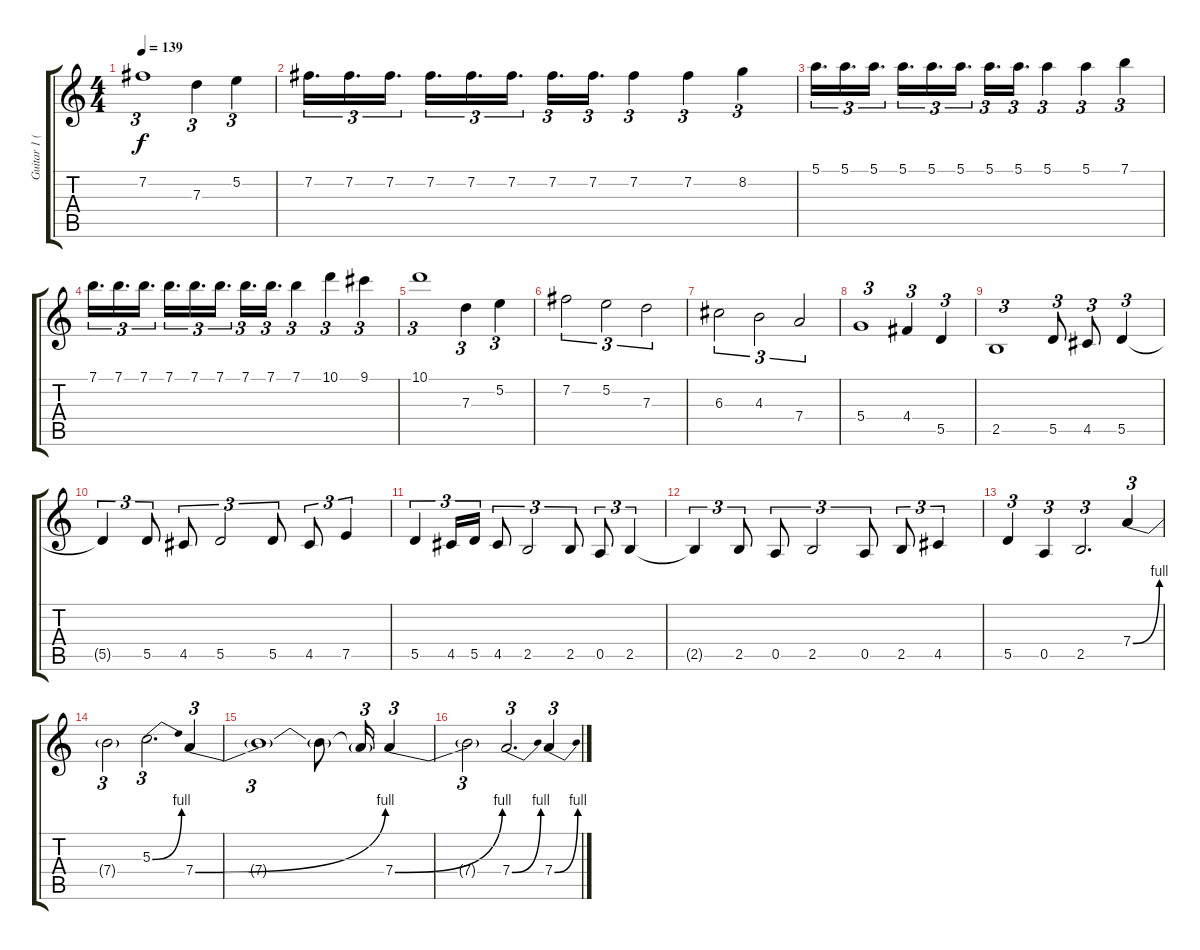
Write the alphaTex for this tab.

\track ("Guitar 1 (Lead)" "Guitar 1 (") {instrument distortionguitar}
\staff {score tabs}
\tuning (E4 B3 G3 D3 A2 D2) {hide}
\ts (4 4)
\tempo 139
\clef g2
\ks c
7.2.1{tu (3 2) dy f} 7.3.4{tu (3 2)} 5.2.4{tu (3 2)} |
7.2.16{d tu (3 2)} 7.2.16{d tu (3 2)} 7.2.16{d tu (3 2)} 7.2.16{d tu (3 2)} 7.2.16{d tu (3 2)} 7.2.16{d tu (3 2)} 7.2.16{d tu (3 2)} 7.2.16{d tu (3 2)} 7.2.4{tu (3 2)} 7.2.4{tu (3 2)} 8.2.4{tu (3 2)} |
5.1.16{d tu (3 2)} 5.1.16{d tu (3 2)} 5.1.16{d tu (3 2)} 5.1.16{d tu (3 2)} 5.1.16{d tu (3 2)} 5.1.16{d tu (3 2)} 5.1.16{d tu (3 2)} 5.1.16{d tu (3 2)} 5.1.4{tu (3 2)} 5.1.4{tu (3 2)} 7.1.4{tu (3 2)} |
7.1.16{d tu (3 2)} 7.1.16{d tu (3 2)} 7.1.16{d tu (3 2)} 7.1.16{d tu (3 2)} 7.1.16{d tu (3 2)} 7.1.16{d tu (3 2)} 7.1.16{d tu (3 2)} 7.1.16{d tu (3 2)} 7.1.4{tu (3 2)} 10.1.4{tu (3 2)} 9.1.4{tu (3 2)} |
10.1.1{tu (3 2)} 7.3.4{tu (3 2)} 5.2.4{tu (3 2)} |
7.2.2{tu (3 2)} 5.2.2{tu (3 2)} 7.3.2{tu (3 2)} |
6.3.2{tu (3 2)} 4.3.2{tu (3 2)} 7.4.2{tu (3 2)} |
5.4.1{tu (3 2)} 4.4.4{tu (3 2)} 5.5.4{tu (3 2)} |
2.5.1{tu (3 2)} 5.5.8{tu (3 2)} 4.5.8{tu (3 2)} 5.5.4{tu (3 2)} |
5.5{t}.4{tu (3 2)} 5.5.8{tu (3 2)} 4.5.8{tu (3 2)} 5.5.2{tu (3 2)} 5.5.8{tu (3 2)} 4.5.8{tu (3 2)} 7.5.4{tu (3 2)} |
5.5.4{tu (3 2)} 4.5.16{tu (3 2)} 5.5.16{tu (3 2)} 4.5.8{tu (3 2)} 2.5.2{tu (3 2)} 2.5.8{tu (3 2)} 0.5.8{tu (3 2)} 2.5.4{tu (3 2)} |
2.5{t}.4{tu (3 2)} 2.5.8{tu (3 2)} 0.5.8{tu (3 2)} 2.5.2{tu (3 2)} 0.5.8{tu (3 2)} 2.5.8{tu (3 2)} 4.5.4{tu (3 2)} |
5.5.4{tu (3 2)} 0.5.4{tu (3 2)} 2.5.2{d tu (3 2)} 7.4{be (bend 0 0 60 4)}.4{tu (3 2)} |
7.4{t}.2{tu (3 2)} 5.3{be (bend 0 0 60 4)}.2{d tu (3 2)} 7.4{be (bend 0 0 60 4)}.4{tu (3 2)} |
7.4{t}.1{tu (3 2)} 7.4{t}.8 7.4{t}.16{tu (3 2)} 7.4{be (bend 0 0 60 4)}.4{tu (3 2)} |
7.4{t}.2{tu (3 2)} 7.4{be (bend 0 0 60 4)}.2{d tu (3 2)} 7.4{be (bend 0 0 60 4)}.4{tu (3 2)}
